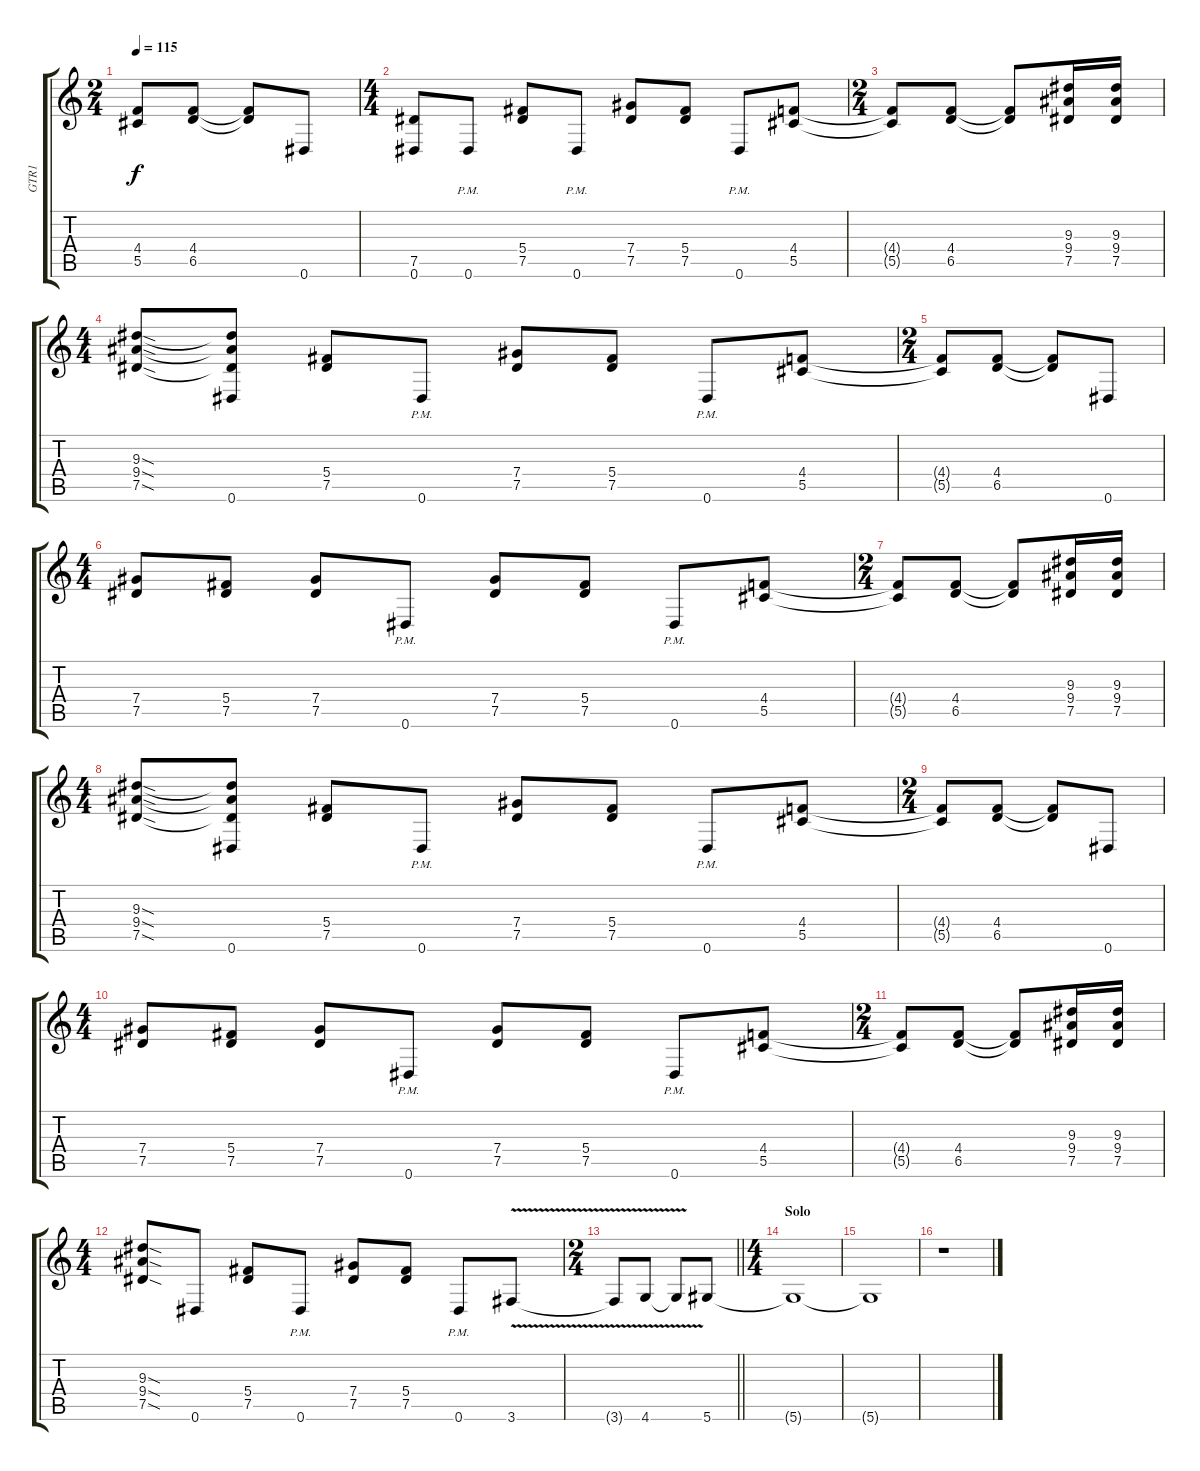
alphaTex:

\track ("GTR1" "GTR1") {instrument distortionguitar}
\staff {score tabs}
\tuning (Eb4 Bb3 Gb3 Db3 Ab2 Eb2) {hide}
\ts (2 4)
\tempo 115
\clef g2
\ks c
(4.4{t} 5.5{t}).8{dy f} (4.4 6.5).8 (4.4{t} 6.5{t}).8 0.6.8 |
\ts (4 4)
(7.5 0.6).8 0.6{pm}.8 (5.4 7.5).8 0.6{pm}.8 (7.4 7.5).8 (5.4 7.5).8 0.6{pm}.8 (4.4 5.5).8 |
\ts (2 4)
(4.4{t} 5.5{t}).8 (4.4 6.5).8 (4.4{t} 6.5{t}).8 (9.3 9.4 7.5).16 (9.3 9.4 7.5).16 |
\ts (4 4)
(9.3{sod} 9.4{sod} 7.5{sod}).8 (9.3{t} 9.4{t} 7.5{t} 0.6).8 (5.4 7.5).8 0.6{pm}.8 (7.4 7.5).8 (5.4 7.5).8 0.6{pm}.8 (4.4 5.5).8 |
\ts (2 4)
(4.4{t} 5.5{t}).8 (4.4 6.5).8 (4.4{t} 6.5{t}).8 0.6.8 |
\ts (4 4)
(7.4 7.5).8 (5.4 7.5).8 (7.4 7.5).8 0.6{pm}.8 (7.4 7.5).8 (5.4 7.5).8 0.6{pm}.8 (4.4 5.5).8 |
\ts (2 4)
(4.4{t} 5.5{t}).8 (4.4 6.5).8 (4.4{t} 6.5{t}).8 (9.3 9.4 7.5).16 (9.3 9.4 7.5).16 |
\ts (4 4)
(9.3{sod} 9.4{sod} 7.5{sod}).8 (9.3{t} 9.4{t} 7.5{t} 0.6).8 (5.4 7.5).8 0.6{pm}.8 (7.4 7.5).8 (5.4 7.5).8 0.6{pm}.8 (4.4 5.5).8 |
\ts (2 4)
(4.4{t} 5.5{t}).8 (4.4 6.5).8 (4.4{t} 6.5{t}).8 0.6.8 |
\ts (4 4)
(7.4 7.5).8 (5.4 7.5).8 (7.4 7.5).8 0.6{pm}.8 (7.4 7.5).8 (5.4 7.5).8 0.6{pm}.8 (4.4 5.5).8 |
\ts (2 4)
(4.4{t} 5.5{t}).8 (4.4 6.5).8 (4.4{t} 6.5{t}).8 (9.3 9.4 7.5).16 (9.3 9.4 7.5).16 |
\ts (4 4)
(9.3{sod} 9.4{sod} 7.5{sod}).8 0.6.8 (5.4 7.5).8 0.6{pm}.8 (7.4 7.5).8 (5.4 7.5).8 0.6{pm}.8 3.6{v}.8 |
\ts (2 4)
\barLineRight lightlight
3.6{t}.8 4.6{v}.8 4.6{t}.8 5.6.8 |
\ts (4 4)
\section ("" "Solo")
5.6{t}.1{volume 0} |
5.6{t}.1 |
r.1
